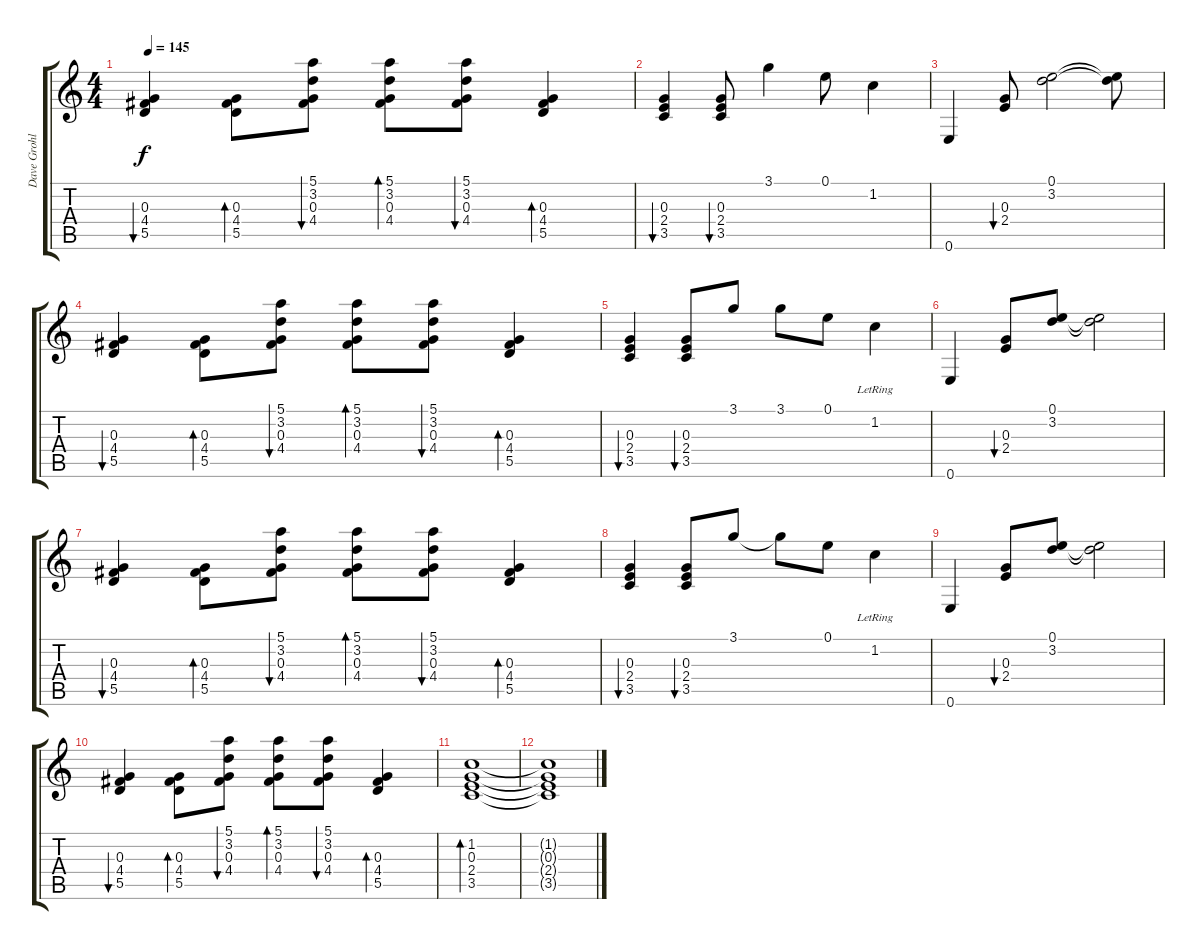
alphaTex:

\track ("Dave Grohl " "Dave Grohl") {instrument overdrivenguitar}
\staff {score tabs}
\tuning (E4 B3 G3 D3 A2 E2) {hide}
\ts (4 4)
\tempo 145
\clef g2
\ks c
(0.3 4.4 5.5).4{bu 60 dy f} (0.3 4.4 5.5).8{bd 60} (5.1 3.2 0.3 4.4).8{bu 60} (5.1 3.2 0.3 4.4).8{bd 60} (5.1 3.2 0.3 4.4).8{bu 60} (0.3 4.4 5.5).4{bd 60} |
(0.3 2.4 3.5).4{bu 120} (0.3 2.4 3.5).8{bu 120} 3.1.4 0.1.8 1.2.4 |
0.6.4 (0.3 2.4).8{bu 240} (0.1 3.2).2 (0.1{t} 3.2{t}).8 |
(0.3 4.4 5.5).4{bu 60} (0.3 4.4 5.5).8{bd 60} (5.1 3.2 0.3 4.4).8{bu 60} (5.1 3.2 0.3 4.4).8{bd 60} (5.1 3.2 0.3 4.4).8{bu 60} (0.3 4.4 5.5).4{bd 60} |
(0.3 2.4 3.5).4{bu 120 volume 8} (0.3 2.4 3.5).8{bu 120} 3.1.8 3.1.8 0.1.8 1.2{lr}.4 |
0.6.4 (0.3 2.4).8{bu 240} (0.1 3.2).8 (0.1{t} 3.2{t}).2 |
(0.3 4.4 5.5).4{bu 60} (0.3 4.4 5.5).8{bd 60} (5.1 3.2 0.3 4.4).8{bu 60} (5.1 3.2 0.3 4.4).8{bd 60} (5.1 3.2 0.3 4.4).8{bu 60} (0.3 4.4 5.5).4{bd 60} |
(0.3 2.4 3.5).4{bu 120} (0.3 2.4 3.5).8{bu 120} 3.1.8 3.1{t}.8 0.1.8 1.2{lr}.4 |
0.6.4 (0.3 2.4).8{bu 240} (0.1 3.2).8 (0.1{t} 3.2{t}).2 |
(0.3 4.4 5.5).4{bu 60} (0.3 4.4 5.5).8{bd 60} (5.1 3.2 0.3 4.4).8{bu 60} (5.1 3.2 0.3 4.4).8{bd 60} (5.1 3.2 0.3 4.4).8{bu 60} (0.3 4.4 5.5).4{bd 60} |
(1.2 0.3 2.4 3.5).1{bd 480} |
(1.2{t} 0.3{t} 2.4{t} 3.5{t}).1
